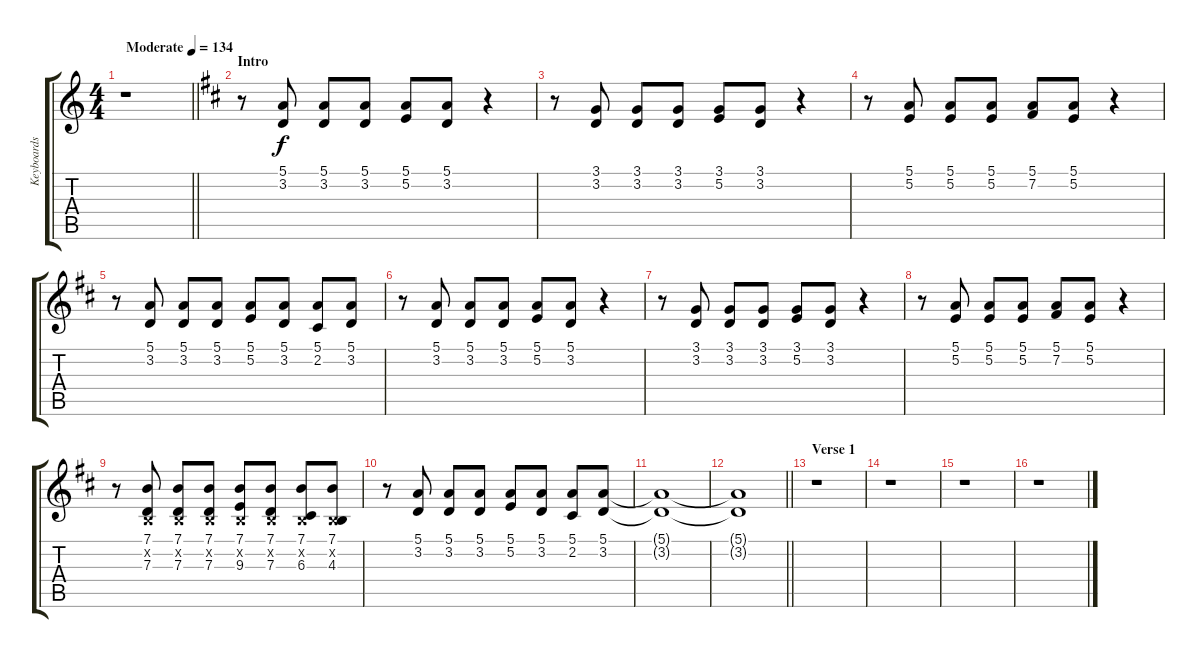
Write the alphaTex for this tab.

\track ("Keyboards 2" "Keyboards ") {instrument electricgrandpiano}
\staff {score tabs}
\tuning (E4 B3 G3 D3 A2 E2) {hide}
\ts (4 4)
\tempo (134 "Moderate")
\clef g2
\barLineRight lightlight
\ks c
r.1{dy f instrument electricgrandpiano} |
\section ("" "Intro")
\ks d
r.8 (5.1 3.2).8 (5.1 3.2).8 (5.1 3.2).8 (5.1 5.2).8 (5.1 3.2).8 r.4 |
r.8 (3.1 3.2).8 (3.1 3.2).8 (3.1 3.2).8 (3.1 5.2).8 (3.1 3.2).8 r.4 |
r.8 (5.1 5.2).8 (5.1 5.2).8 (5.1 5.2).8 (5.1 7.2).8 (5.1 5.2).8 r.4 |
r.8 (5.1 3.2).8 (5.1 3.2).8 (5.1 3.2).8 (5.1 5.2).8 (5.1 3.2).8 (5.1 2.2).8 (5.1 3.2).8 |
r.8 (5.1 3.2).8 (5.1 3.2).8 (5.1 3.2).8 (5.1 5.2).8 (5.1 3.2).8 r.4 |
r.8 (3.1 3.2).8 (3.1 3.2).8 (3.1 3.2).8 (3.1 5.2).8 (3.1 3.2).8 r.4 |
r.8 (5.1 5.2).8 (5.1 5.2).8 (5.1 5.2).8 (5.1 7.2).8 (5.1 5.2).8 r.4 |
r.8 (7.1 0.2{x} 7.3).8 (7.1 0.2{x} 7.3).8 (7.1 0.2{x} 7.3).8 (7.1 0.2{x} 9.3).8 (7.1 0.2{x} 7.3).8 (7.1 0.2{x} 6.3).8 (7.1 0.2{x} 4.3).8 |
r.8 (5.1 3.2).8 (5.1 3.2).8 (5.1 3.2).8 (5.1 5.2).8 (5.1 3.2).8 (5.1 2.2).8 (5.1 3.2).8 |
(5.1{t} 3.2{t}).1 |
\barLineRight lightlight
(5.1{t} 3.2{t}).1 |
\section ("" "Verse 1")
r.1 |
r.1 |
r.1 |
r.1
